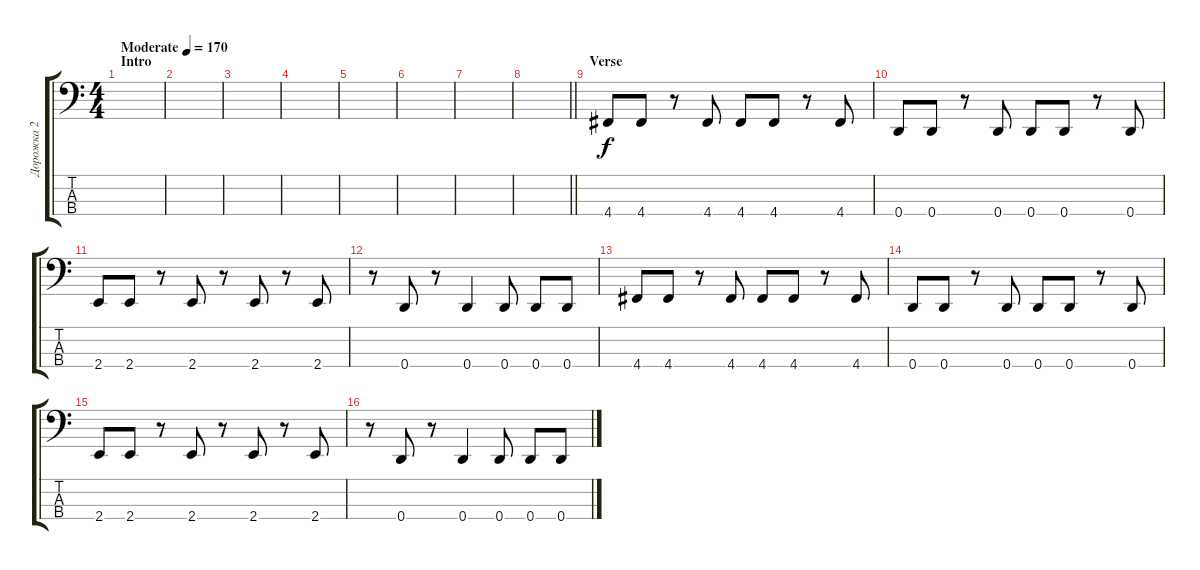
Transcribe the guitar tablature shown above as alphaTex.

\track ("Дорожка 2" "Дорожка 2") {instrument electricbassfinger}
\staff {score tabs}
\tuning (G2 D2 A1 D1) {hide}
\ts (4 4)
\section ("" "Intro")
\tempo (170 "Moderate")
\clef f4
\ks c
|
|
|
|
|
|
|
\barLineRight lightlight
|
\section ("" "Verse")
4.4.8 4.4.8 r.8 4.4.8 4.4.8 4.4.8 r.8 4.4.8 |
0.4.8 0.4.8 r.8 0.4.8 0.4.8 0.4.8 r.8 0.4.8 |
2.4.8 2.4.8 r.8 2.4.8 r.8 2.4.8 r.8 2.4.8 |
r.8 0.4.8 r.8 0.4.4 0.4.8 0.4.8 0.4.8 |
4.4.8 4.4.8 r.8 4.4.8 4.4.8 4.4.8 r.8 4.4.8 |
0.4.8 0.4.8 r.8 0.4.8 0.4.8 0.4.8 r.8 0.4.8 |
2.4.8 2.4.8 r.8 2.4.8 r.8 2.4.8 r.8 2.4.8 |
r.8 0.4.8 r.8 0.4.4 0.4.8 0.4.8 0.4.8
